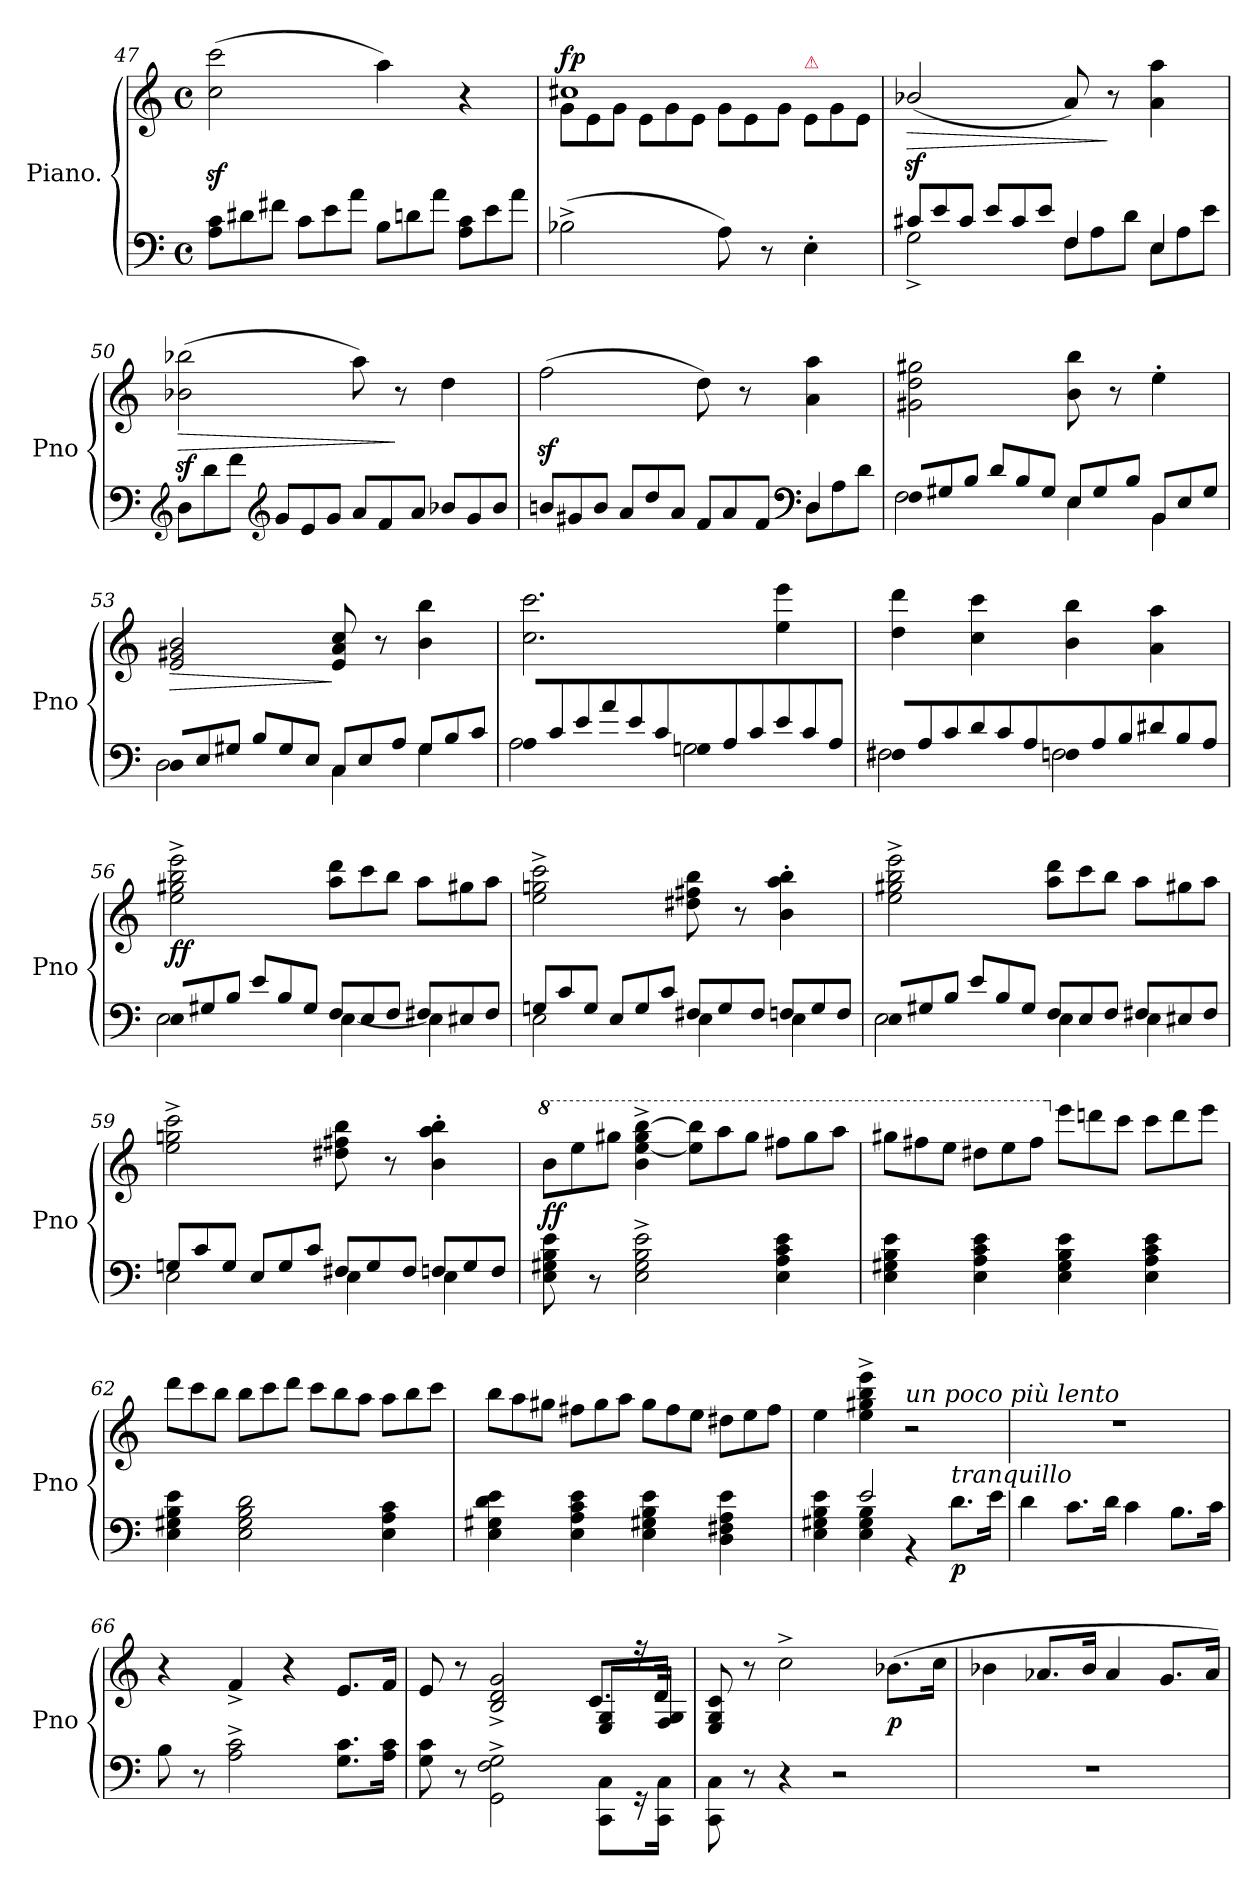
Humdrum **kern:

**kern	**kern	**dynam
*part1	*part1	*part1
*staff2	*staff1	*staff1/2
*I"Piano.	*	*
*I'Pno	*	*
*clefF4	*clefG2	*
*k[]	*k[]	*
*C:	*C:	*
*M4/4	*M4/4	*
*met(c)	*met(c)	*
*Xtuplet	*	*
=47	=47	=47
12A\ 12c\L	(2ccz\ 2cccz\	.
12d#X\	.	.
12f#X\J	.	.
12c\L	.	.
12e\	.	.
12a\J	.	.
12B\L	4aa\)	.
12dn\	.	.
12a\J	.	.
12A\ 12c\L	4r	.
12e\	.	.
12a\J	.	.
=48	=48	=48
*	*^	*
*	*	*Xtuplet	*
!	!	!	!LO:DY:a
(2B-X^\	1cc#X	12g\L	fp
.	.	12e\	.
.	.	12g\J	.
.	.	12e\L	.
.	.	12g\	.
.	.	12e\J	.
8A\)	.	12g\L	.
.	.	12e\	.
8r	.	.	.
.	.	12g\J	.
!	!	!LO:TX:a:color=crimson:t=⚠	!
4E'>\	.	12e\L	.
.	.	12g\	.
.	.	12e/J	.
=49	=49	=49	=49
*^	*	*	*
!	!	!	!	!LO:HP:b
*	*	*v	*v	*
12c#X/L	2G^\	(2b-Xz>/	>
12e/	.	.	.
12c#/J	.	.	.
12e/L	.	.	.
12c#/	.	.	.
12e/J	.	.	.
4F/	12F\L	8a/)	.
.	12A\	.	.
.	.	8r	]
.	12d\J	.	.
4E/	12E\L	4a\ 4aa\	.
.	12A\	.	.
.	12e\J	.	.
=50	=50	=50	=50
!	!	!	!LO:HP:b
*v	*v	*	*
12D\L	(2b-Xz\ 2bb-Xz\	>
12d\	.	.
12f\J	.	.
*clefG2	*	*
12g/L	.	.
12e/	.	.
12g/J	.	.
12a/L	8aa\)	.
12f/	.	.
.	8r	]
12a/J	.	.
12b-X/L	4dd\	.
12g/	.	.
12b-/J	.	.
=51	=51	=51
*^	*	*
12bn/L	2.ryy	(2ffz\	.
12g#X/	.	.	.
12b/J	.	.	.
12a/L	.	.	.
12dd/	.	.	.
12a/J	.	.	.
12f/L	.	8dd\)	.
12a/	.	.	.
.	.	8r	.
12f/J	.	.	.
*clefF4	*	*	*
4D/	12D\L	4a\ 4aa\	.
.	12A\	.	.
.	12d\J	.	.
=52	=52	=52	=52
!LO:N:vis=2	!	!	!
12F/	2F\	2g#X\ 2dd\ 2gg#X\	.
12G#X/	.	.	.
12B/J	.	.	.
12d/L	.	.	.
12B/	.	.	.
12G#/J	.	.	.
12E/L	4E\	8b\ 8bb\	.
12G#/	.	.	.
.	.	8r	.
12B/J	.	.	.
12BB/L	4BB\	4ee'\	.
12E/	.	.	.
12G#/J	.	.	.
=53	=53	=53	=53
!LO:N:vis=2	!	!	!LO:HP:b
12D/	2D\	2e/ 2g#X/ 2b/	>
12E/	.	.	.
12G#X/J	.	.	.
12B/L	.	.	.
12G#/	.	.	.
12E/J	.	.	.
12C/L	4C\	8e/ 8a/ 8cc/	]
12E/	.	.	.
.	.	8r	.
12A/J	.	.	.
12G#/L	4G#\	4b\ 4bb\	.
12B/	.	.	.
12c/J	.	.	.
=54	=54	=54	=54
!LO:N:vis=2	!	!	!
12A/	2A\	2.cc\ 2.ccc\	.
12c/	.	.	.
12e/	.	.	.
12a/	.	.	.
12e/	.	.	.
12c/J	.	.	.
!LO:N:vis=2	!	!	!
12G/	2Gn\	.	.
12A/	.	.	.
12c/	.	.	.
12e/	.	4ee\ 4eee\	.
12c/	.	.	.
12A/J	.	.	.
=55	=55	=55	=55
!LO:N:vis=2	!	!	!
12F#X/	2F#X\	4dd\ 4ddd\	.
12A/	.	.	.
12c/	.	.	.
12d/	.	4cc\ 4ccc\	.
12c/	.	.	.
12A/J	.	.	.
!LO:N:vis=2	!	!	!
12Fn/	2F\	4b\ 4bb\	.
12A/	.	.	.
12B/	.	.	.
12d#X/	.	4a\ 4aa\	.
12B/	.	.	.
12A/J	.	.	.
=56	=56	=56	=56
!LO:N:vis=2	!	!	!
12E/	2E\	2ee^\ 2gg#X^\ 2bb^\ 2eee^\	ff
12G#X/	.	.	.
12B/J	.	.	.
12e/L	.	.	.
12B/	.	.	.
12G#/J	.	.	.
12F/L	[4E\	12aa\ 12ddd\L	.
12E/	.	12ccc\	.
12F/J	.	12bb\J	.
12F#X/L	4E\]	12aa\L	.
12E#X/	.	12gg#X\	.
12F#/J	.	12aa\J	.
=57	=57	=57	=57
12Gn/L	2E\	2ee^\ 2ggn^\ 2ccc^\	.
12c/	.	.	.
12G/J	.	.	.
12E/L	.	.	.
12G/	.	.	.
12c/J	.	.	.
12F#X/L	4E\	8dd#X\ 8ff#X\ 8bb\	.
12G/	.	.	.
.	.	8r	.
12F#/J	.	.	.
12Fn/L	4E\	4b'\ 4aa'\ 4bb'\	.
12G/	.	.	.
12F/J	.	.	.
=58	=58	=58	=58
!LO:N:vis=2	!	!	!
12E/	2E\	2ee^\ 2gg#X^\ 2bb^\ 2eee^\	.
12G#X/	.	.	.
12B/J	.	.	.
12e/L	.	.	.
12B/	.	.	.
12G#/J	.	.	.
12F/L	4E\	12aa\ 12ddd\L	.
12E/	.	12ccc\	.
12F/J	.	12bb\J	.
12F#X/L	4E\	12aa\L	.
12E#X/	.	12gg#X\	.
12F#/J	.	12aa\J	.
=59	=59	=59	=59
12Gn/L	2E\	2ee^\ 2ggn^\ 2ccc^\	.
12c/	.	.	.
12G/J	.	.	.
12E/L	.	.	.
12G/	.	.	.
12c/J	.	.	.
12F#X/L	4E\	8dd#X\ 8ff#X\ 8bb\	.
12G/	.	.	.
.	.	8r	.
12F#/J	.	.	.
12Fn/L	4E\	4b'\ 4aa'\ 4bb'\	.
12G/	.	.	.
12F/J	.	.	.
*v	*v	*	*
=60	=60	=60
*	*8va	*
8E\ 8G#X\ 8B\ 8e\	12bb\L	ff
.	12eee\	.
8r	.	.
.	12ggg#X\J	.
2E^\ 2G#^\ 2B^\ 2e^\	4bb^\ [4eee^\ 4ggg#^\ [4bbb^\	.
.	12eee]\ 12bbb]\L	.
.	12aaa\	.
.	12ggg#\J	.
4E\ 4A\ 4c\ 4e\	12fff#X\L	.
.	12ggg#\	.
.	12aaa\J	.
=61	=61	=61
4E\ 4G#X\ 4B\ 4e\	12ggg#X\L	.
.	12fff#X\	.
.	12eee\J	.
4E\ 4A\ 4c\ 4e\	12ddd#X\L	.
.	12eee\	.
.	12fff#\J	.
*	*X8va	*
4E\ 4G#\ 4B\ 4e\	12eee\L	.
.	12dddn\	.
.	12ccc\J	.
4E\ 4A\ 4c\ 4e\	12ccc\L	.
.	12ddd\	.
.	12eee\J	.
=62	=62	=62
4E\ 4G#X\ 4B\ 4e\	12ddd\L	.
.	12ccc\	.
.	12bb\J	.
2E\ 2G#\ 2B\ 2d\	12bb\L	.
.	12ccc\	.
.	12ddd\J	.
.	12ccc\L	.
.	12bb\	.
.	12aa\J	.
4E\ 4A\ 4c\	12aa\L	.
.	12bb\	.
.	12ccc\J	.
=63	=63	=63
4E\ 4G#X\ 4d\ 4e\	12bb\L	.
.	12aa\	.
.	12gg#X\J	.
4E\ 4A\ 4c\ 4e\	12ff#X\L	.
.	12gg#\	.
.	12aa\J	.
4E\ 4G#X\ 4B\ 4e\	12gg#\L	.
.	12ff#\	.
.	12ee\J	.
4D\ 4F#X\ 4A\ 4e\	12dd#X\L	.
.	12ee\	.
.	12ff#\J	.
=64	=64	=64
*^	*	*
4E\ 4G#X\ 4B\ 4e\	4ryy	4ee\	.
2e/	4E\ 4G#\ 4B\	4ee^\ 4gg#X^\ 4bb^\ 4eee^\	.
!	!	!LO:TX:a:i:t=un poco più lento	!
.	4r	2r	.
!LO:TX:a:i:t=tranquillo	!	!	!
!	!	!	!LO:DY:b=2
8.d\L	4ryy	.	p
16e\Jk	.	.	.
*v	*v	*	*
=65	=65	=65
4d\	1r	.
8.c\L	.	.
16d\Jk	.	.
4c\	.	.
8.B\L	.	.
16c\Jk	.	.
=66	=66	=66
8B\	4r	.
8r	.	.
2A^\ 2c^\	4f^/	.
.	4r	.
8.G\ 8.c\L	8.e/L	.
16A\ 16c\Jk	16f/Jk	.
=67	=67	=67
*	*^	*
8G\ 8c\	2ryy	8e/	.
8r	.	8r	.
2GG^\ 2F^\ 2G^\	.	2B^/ 2d^/ 2g^/	.
.	4ryy	.	.
8CC\ 8C\L	8E/ 8G/L	8.c/L	.
16r	16r	.	.
16CC\ 16C\Jk	16F/ 16G/Jk	16d/Jk	.
*	*v	*v	*
=68	=68	=68
8CC\ 8C\	8E/ 8G/ 8c/	.
8r	8r	.
4r	2cc^\	.
2r	.	.
.	(8.b-X\L	p
.	16cc\Jk	.
=69	=69	=69
1r	4b-X\	.
.	8.a-X/L	.
.	16b-/Jk	.
.	4a-/	.
.	8.g/L	.
.	16a-/Jk)	.
=	=	=
*-	*-	*-
